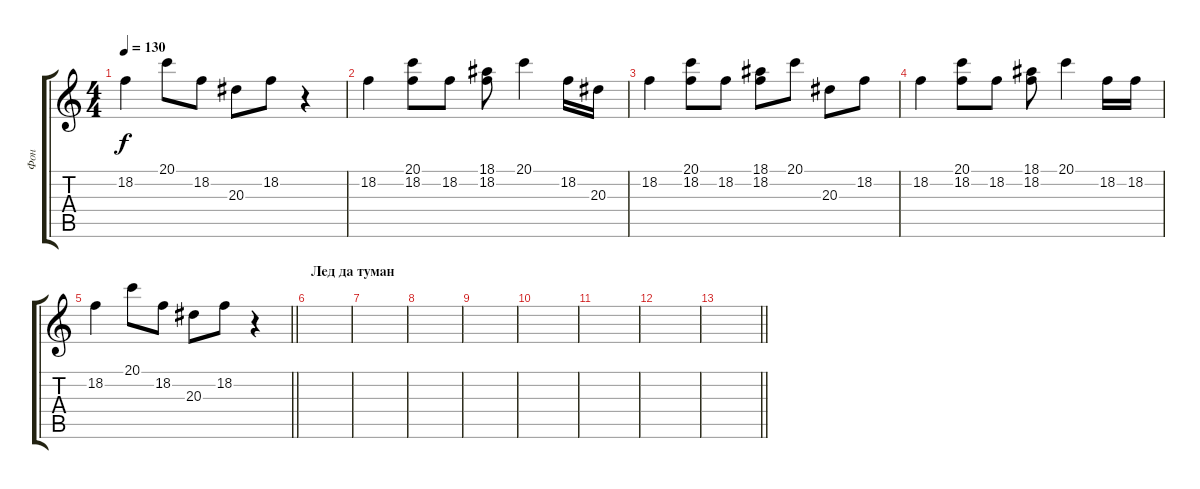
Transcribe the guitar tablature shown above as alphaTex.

\track ("Фон" "Фон") {instrument tremolostrings}
\staff {score tabs}
\tuning (E4 B3 G3 D3 A2 E2) {hide}
\ts (4 4)
\tempo 130
\clef g2
\ks c
18.2.4{dy f} 20.1.8 18.2.8 20.3.8 18.2.8 r.4 |
18.2.4 (20.1 18.2).8 18.2.8 (18.1 18.2).8 20.1.4 18.2.16 20.3.16 |
18.2.4 (20.1 18.2).8 18.2.8 (18.1 18.2).8 20.1.8 20.3.8 18.2.8 |
18.2.4 (20.1 18.2).8 18.2.8 (18.1 18.2).8 20.1.4 18.2.16 18.2.16 |
\barLineRight lightlight
18.2.4 20.1.8 18.2.8 20.3.8 18.2.8 r.4 |
\section ("" "Лед да туман")
|
|
|
|
|
|
|
\barLineRight lightlight
